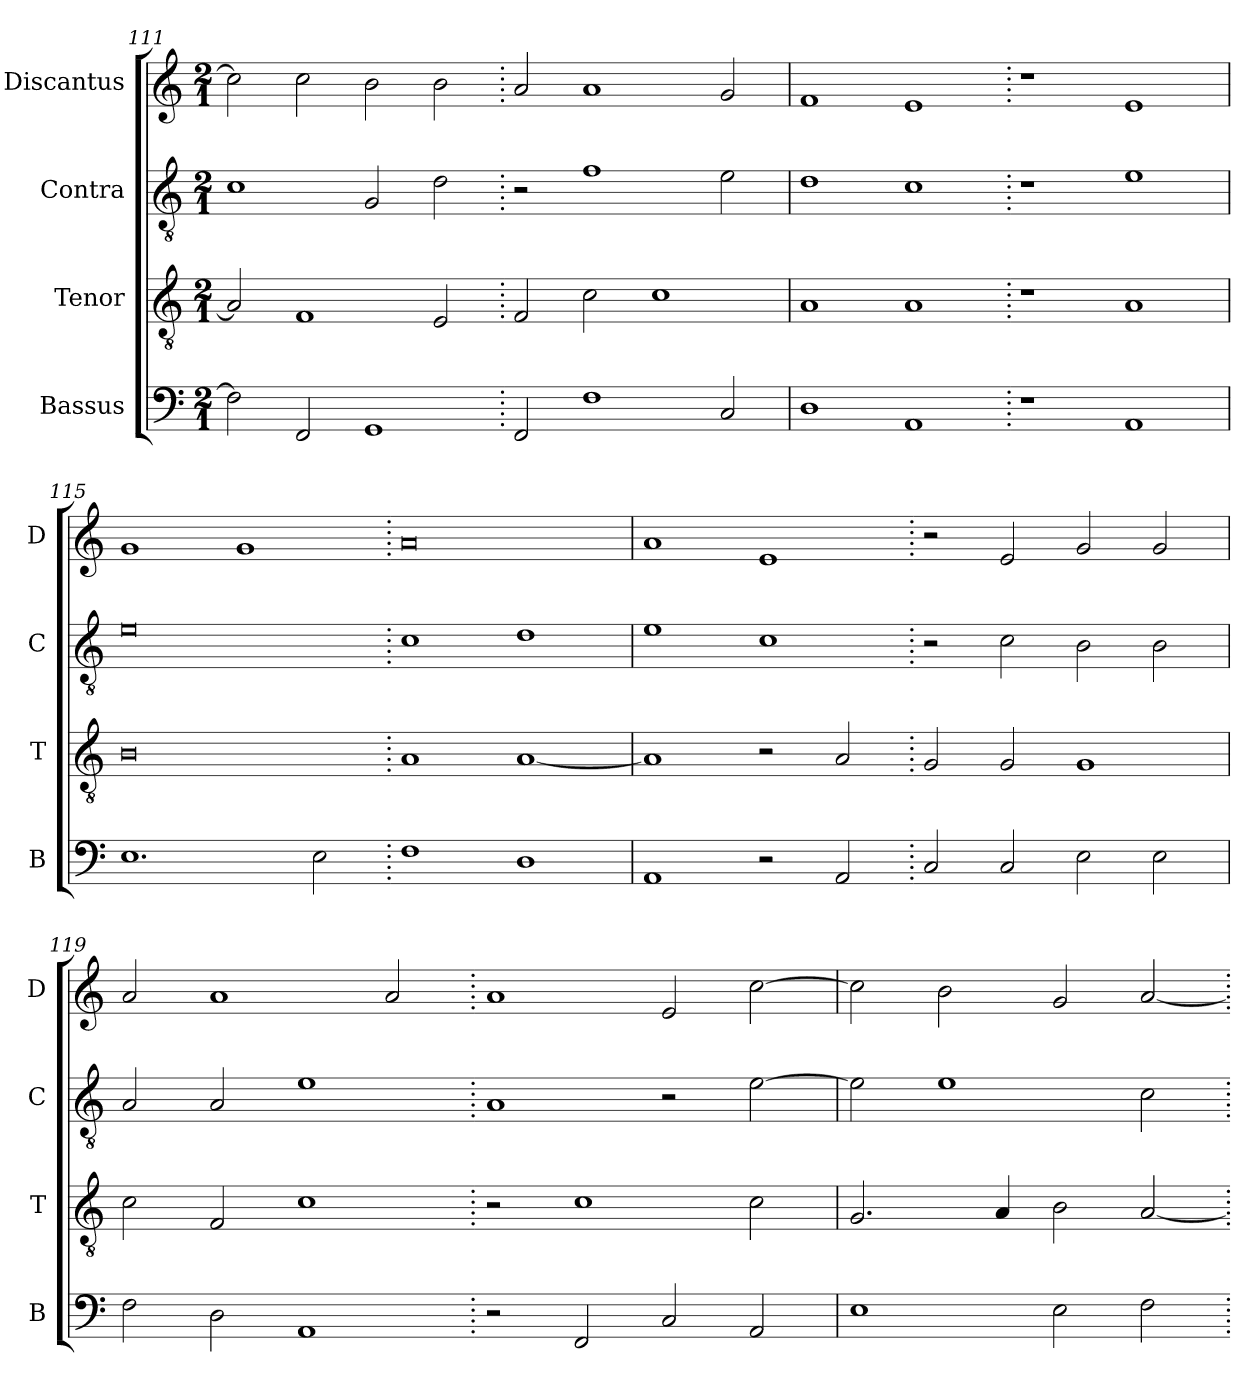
**kern	**kern	**kern	**kern
*part4	*part3	*part2	*part1
*staff4	*staff3	*staff2	*staff1
*I"Bassus	*I"Tenor	*I"Contra	*I"Discantus
*I'B	*I'T	*I'C	*I'D
*clefF4	*clefGv2	*clefGv2	*clefG2
*k[]	*k[]	*k[]	*k[]
*M2/1	*M2/1	*M2/1	*M2/1
=111	=111	=111	=111
2F\]	2A/]	1c	2cc\]
2FF/	1F	.	2cc\
1GG	.	2G/	2b\
.	2E/	2d\	2b\
=112.	=112.	=112.	=112.
2FF/	2F/	2r	2a/
1F	2c\	1f	1a
.	1c	.	.
2C/	.	2e\	2g/
=113	=113	=113	=113
1D	1A	1d	1f
1AA	1A	1c	1e
=114.	=114.	=114.	=114.
1r	1r	1r	1r
1AA	1A	1e	1e
=115	=115	=115	=115
1.E	0B	0e	1g
.	.	.	1g
2E\	.	.	.
=116.	=116.	=116.	=116.
1F	1A	1c	0a
1D	[1A	1d	.
=117	=117	=117	=117
1AA	1A]	1e	1a
2r	2r	1c	1e
2AA/	2A/	.	.
=118.	=118.	=118.	=118.
2C/	2G/	2r	2r
2C/	2G/	2c\	2e/
2E\	1G	2B\	2g/
2E\	.	2B\	2g/
=119	=119	=119	=119
2F\	2c\	2A/	2a/
2D\	2F/	2A/	1a
1AA	1c	1e	.
.	.	.	2a/
=120.	=120.	=120.	=120.
2r	2r	1A	1a
2FF/	1c	.	.
2C/	.	2r	2e/
2AA/	2c\	[2e\	[2cc\
=121	=121	=121	=121
1E	2.G/	2e\]	2cc\]
.	.	1e	2b\
.	4A/	.	.
2E\	2B\	.	2g/
2F\	[2A/	2c\	[2a/
=.	=.	=.	=.
*-	*-	*-	*-
